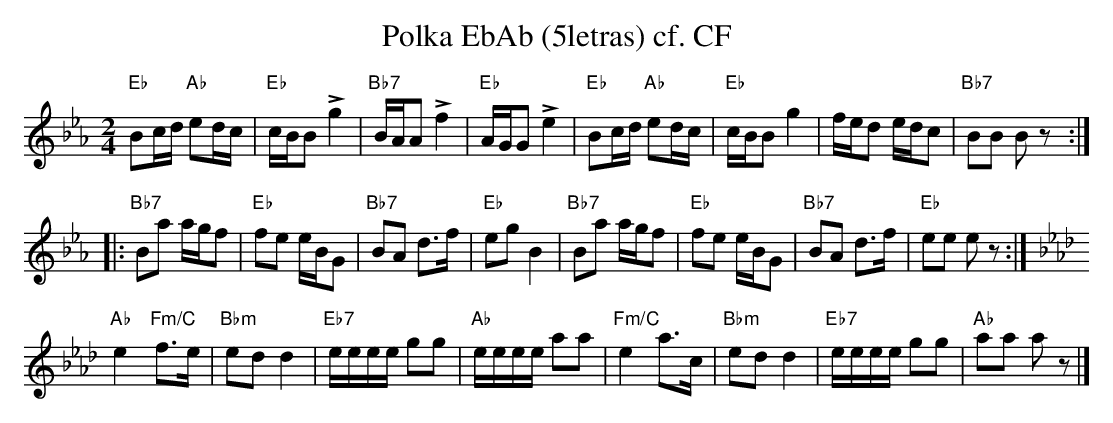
X:1
T:Polka EbAb (5letras) cf. CF
M:2/4
L:1/16
K:Ebmaj%%MIDI gchordon
"Eb"B2cd "Ab"e2dc | "Eb"cBB2 !>!g4 | "Bb7"BAA2 !>!f4 | "Eb"AGG2 !>!e4 | "Eb"B2cd "Ab"e2dc | "Eb"cBB2 g4 | fed2 edc2 | "Bb7"B2B2 B2z2 ::
"Bb7"B2a2 agf2 | "Eb"f2e2 eBG2 | "Bb7"B2A2 d3f | "Eb"e2g2B4 | "Bb7"B2a2 agf2 | "Eb"f2e2 eBG2 | "Bb7"B2A2 d3f | "Eb"e2e2 e2z2 :| [K:Abmaj]
"Ab"e4 "Fm/C"f3e | "Bbm"e2d2d4 | "Eb7"eeee g2g2 | "Ab"eeee a2a2 | "Fm/C"e4 a3c | "Bbm"e2d2d4 | "Eb7"eeee g2g2 | "Ab"a2a2 a2z2 |]
